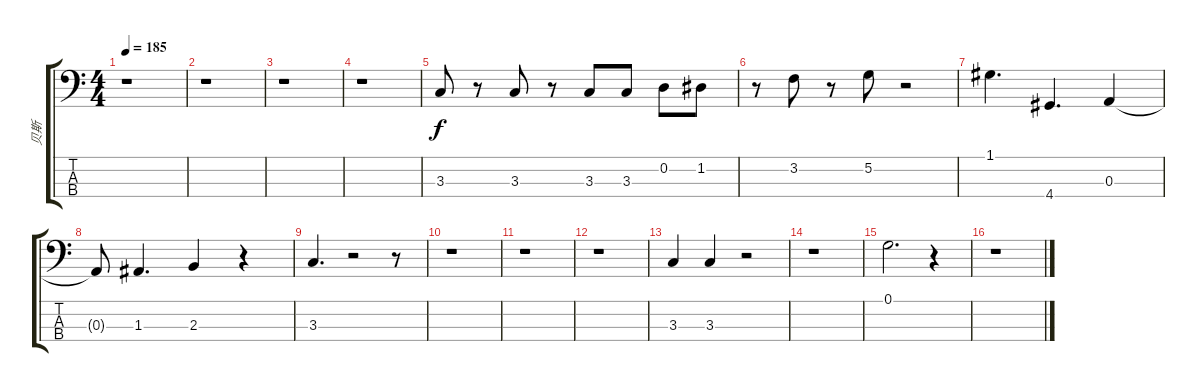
\track ("贝斯" "贝斯") {instrument electricbassfinger}
\staff {score tabs}
\tuning (G2 D2 A1 E1) {hide}
\ts (4 4)
\tempo 185
\clef f4
\ks c
r.1{dy f instrument electricbassfinger} |
r.1 |
r.1 |
r.1 |
3.3.8 r.8 3.3.8 r.8 3.3.8 3.3.8 0.2.8 1.2.8 |
r.8 3.2.8 r.8 5.2.8 r.2 |
1.1.4{d} 4.4.4{d} 0.3.4 |
0.3{t}.8 1.3.4{d} 2.3.4 r.4 |
3.3.4{d} r.2 r.8 |
r.1 |
r.1 |
r.1 |
3.3.4 3.3.4 r.2 |
r.1 |
0.1.2{d} r.4 |
r.1
